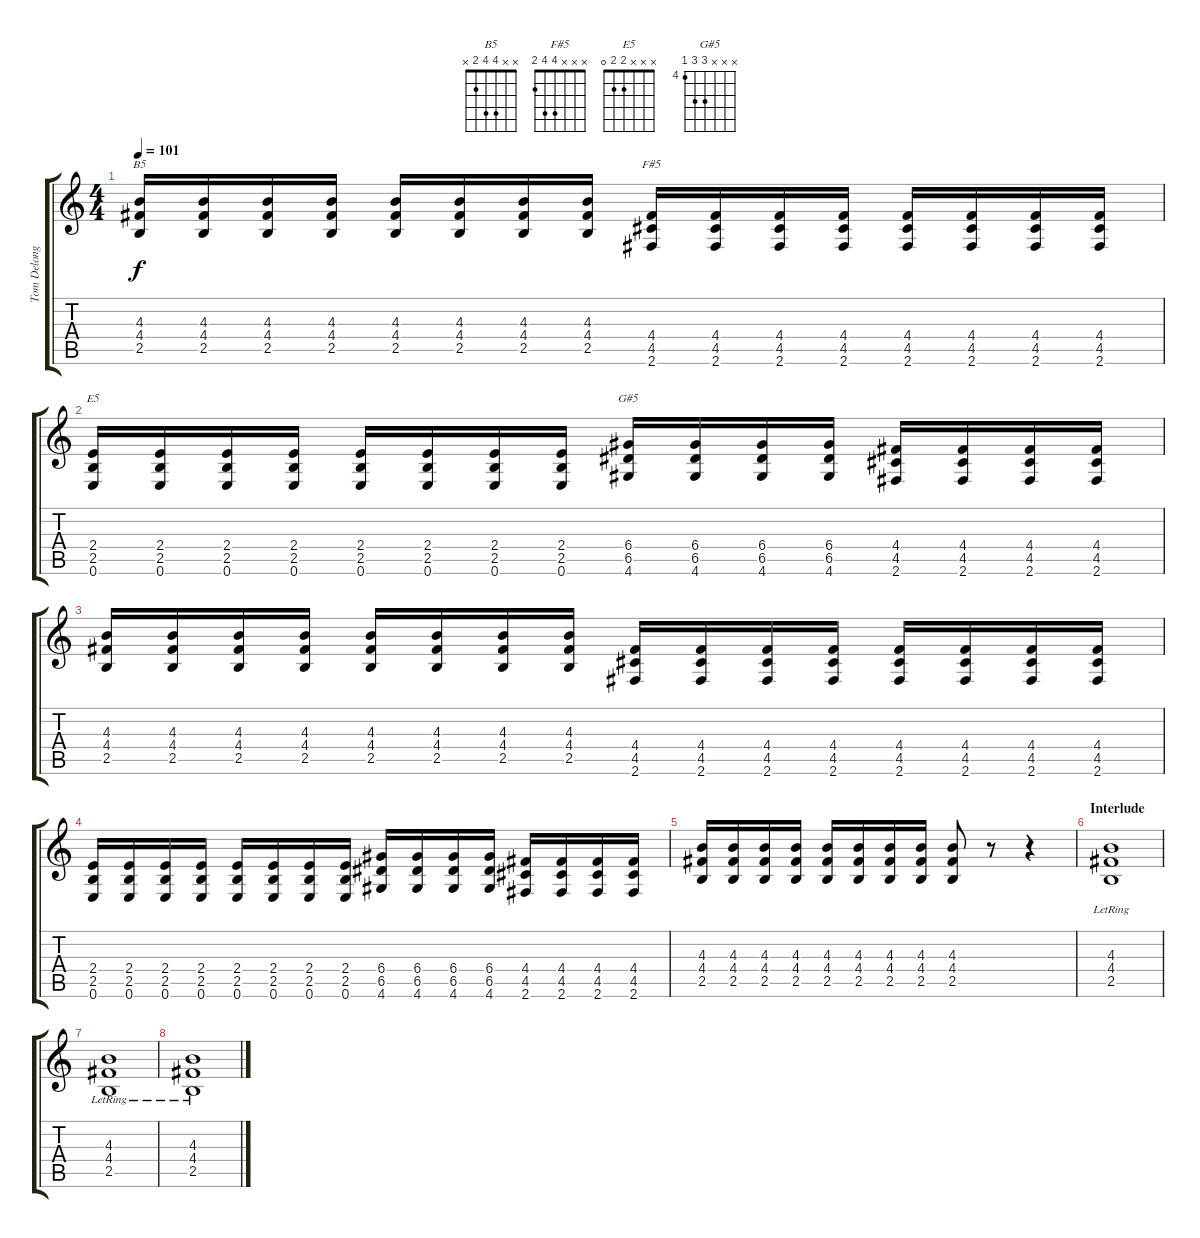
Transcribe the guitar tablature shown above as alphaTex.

\track ("Tom Delonge" "Tom Delong") {instrument overdrivenguitar}
\staff {score tabs}
\tuning (E4 B3 G3 D3 A2 E2) {hide}
\chord ("B5" x x 4 4 2 x)
\chord ("F#5" x x x 4 4 2)
\chord ("E5" x x x 2 2 0)
\chord ("G#5" x x x 6 6 4) {firstfret 4}
\ts (4 4)
\tempo 101
\clef g2
\ks c
(4.3 4.4 2.5).16{ch "B5" dy f} (4.3 4.4 2.5).16 (4.3 4.4 2.5).16 (4.3 4.4 2.5).16 (4.3 4.4 2.5).16 (4.3 4.4 2.5).16 (4.3 4.4 2.5).16 (4.3 4.4 2.5).16 (4.4 4.5 2.6).16{ch "F#5"} (4.4 4.5 2.6).16 (4.4 4.5 2.6).16 (4.4 4.5 2.6).16 (4.4 4.5 2.6).16 (4.4 4.5 2.6).16 (4.4 4.5 2.6).16 (4.4 4.5 2.6).16 |
(2.4 2.5 0.6).16{ch "E5"} (2.4 2.5 0.6).16 (2.4 2.5 0.6).16 (2.4 2.5 0.6).16 (2.4 2.5 0.6).16 (2.4 2.5 0.6).16 (2.4 2.5 0.6).16 (2.4 2.5 0.6).16 (6.4 6.5 4.6).16{ch "G#5"} (6.4 6.5 4.6).16 (6.4 6.5 4.6).16 (6.4 6.5 4.6).16 (4.4 4.5 2.6).16 (4.4 4.5 2.6).16 (4.4 4.5 2.6).16 (4.4 4.5 2.6).16 |
(4.3 4.4 2.5).16 (4.3 4.4 2.5).16 (4.3 4.4 2.5).16 (4.3 4.4 2.5).16 (4.3 4.4 2.5).16 (4.3 4.4 2.5).16 (4.3 4.4 2.5).16 (4.3 4.4 2.5).16 (4.4 4.5 2.6).16 (4.4 4.5 2.6).16 (4.4 4.5 2.6).16 (4.4 4.5 2.6).16 (4.4 4.5 2.6).16 (4.4 4.5 2.6).16 (4.4 4.5 2.6).16 (4.4 4.5 2.6).16 |
(2.4 2.5 0.6).16 (2.4 2.5 0.6).16 (2.4 2.5 0.6).16 (2.4 2.5 0.6).16 (2.4 2.5 0.6).16 (2.4 2.5 0.6).16 (2.4 2.5 0.6).16 (2.4 2.5 0.6).16 (6.4 6.5 4.6).16 (6.4 6.5 4.6).16 (6.4 6.5 4.6).16 (6.4 6.5 4.6).16 (4.4 4.5 2.6).16 (4.4 4.5 2.6).16 (4.4 4.5 2.6).16 (4.4 4.5 2.6).16 |
(4.3 4.4 2.5).16 (4.3 4.4 2.5).16 (4.3 4.4 2.5).16 (4.3 4.4 2.5).16 (4.3 4.4 2.5).16 (4.3 4.4 2.5).16 (4.3 4.4 2.5).16 (4.3 4.4 2.5).16 (4.3 4.4 2.5).8 r.8 r.4 |
\section ("" "Interlude")
(4.3{lr} 4.4{lr} 2.5{lr}).1 |
(4.3{lr} 4.4{lr} 2.5{lr}).1 |
(4.3{lr} 4.4{lr} 2.5{lr}).1
